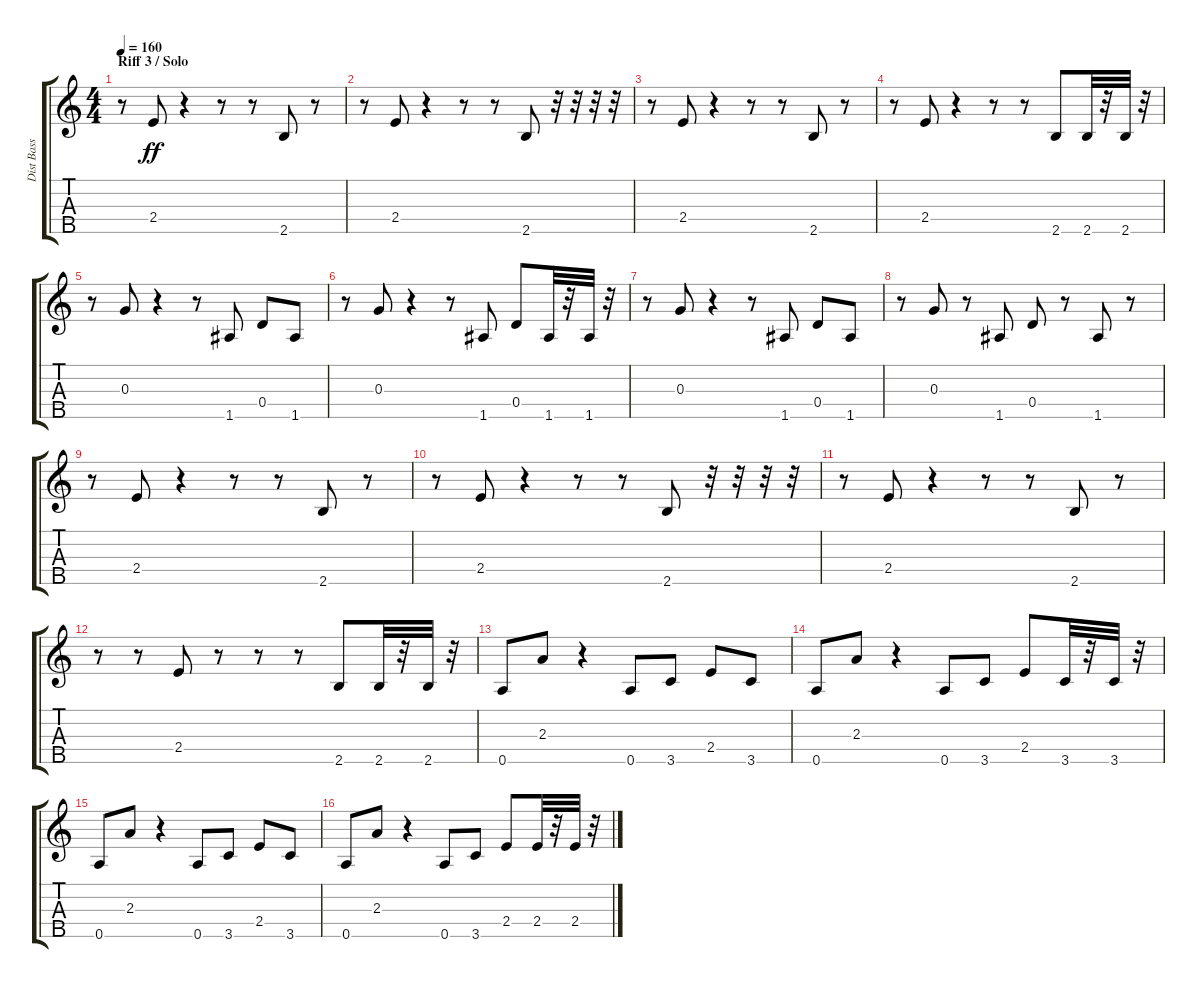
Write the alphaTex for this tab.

\track ("Dist Bass" "Dist Bass") {instrument synthbass1}
\staff {score tabs}
\tuning (E4 B3 G3 D3 A2) {hide}
\ts (4 4)
\section ("" "Riff 3 / Solo")
\tempo 160
\clef g2
\ks c
r.8{dy ff} 2.4.8 r.4 r.8 r.8 2.5.8 r.8 |
r.8 2.4.8 r.4 r.8 r.8 2.5.8 r.32 r.32 r.32 r.32 |
r.8 2.4.8 r.4 r.8 r.8 2.5.8 r.8 |
r.8 2.4.8 r.4 r.8 r.8 2.5.8 2.5.32 r.32 2.5.32 r.32 |
r.8 0.3.8 r.4 r.8 1.5.8 0.4.8 1.5.8 |
r.8 0.3.8 r.4 r.8 1.5.8 0.4.8 1.5.32 r.32 1.5.32 r.32 |
r.8 0.3.8 r.4 r.8 1.5.8 0.4.8 1.5.8 |
r.8 0.3.8 r.8 1.5.8 0.4.8 r.8 1.5.8 r.8 |
r.8 2.4.8 r.4 r.8 r.8 2.5.8 r.8 |
r.8 2.4.8 r.4 r.8 r.8 2.5.8 r.32 r.32 r.32 r.32 |
r.8 2.4.8 r.4 r.8 r.8 2.5.8 r.8 |
r.8 r.8 2.4.8 r.8 r.8 r.8 2.5.8 2.5.32 r.32 2.5.32 r.32 |
0.5.8 2.3.8 r.4 0.5.8 3.5.8 2.4.8 3.5.8 |
0.5.8 2.3.8 r.4 0.5.8 3.5.8 2.4.8 3.5.32 r.32 3.5.32 r.32 |
0.5.8 2.3.8 r.4 0.5.8 3.5.8 2.4.8 3.5.8 |
0.5.8 2.3.8 r.4 0.5.8 3.5.8 2.4.8 2.4.32 r.32 2.4.32 r.32
